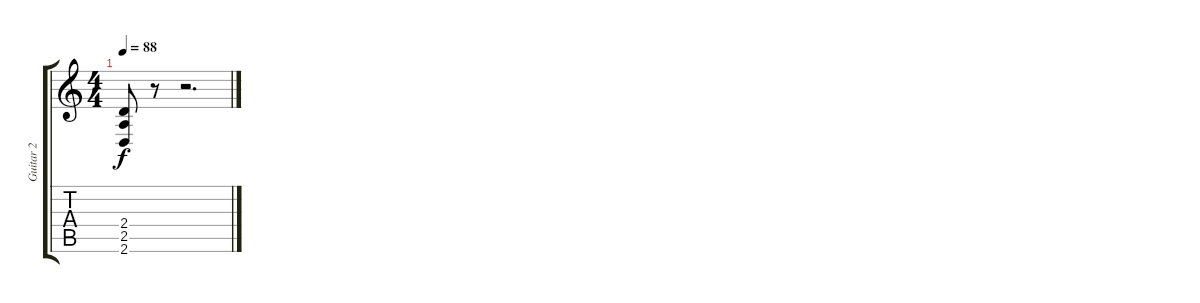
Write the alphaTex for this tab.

\track ("Guitar 2" "Guitar 2") {instrument distortionguitar}
\staff {score tabs}
\tuning (D4 A3 F3 C3 G2 C2) {hide}
\ts (4 4)
\tempo 88
\clef g2
\ks c
(2.4 2.5 2.6).8{dy f} r.8 r.2{d}
